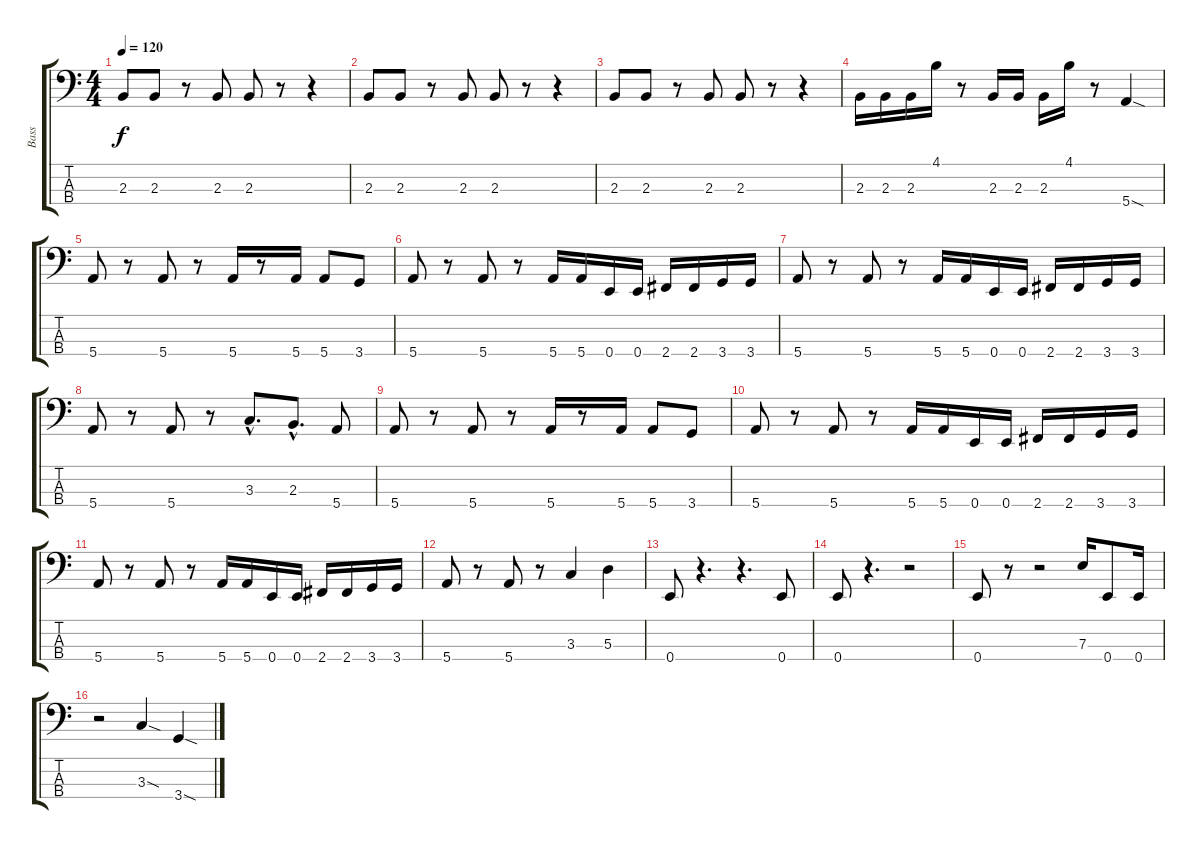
\track ("Bass" "Bass") {instrument slapbass1}
\staff {score tabs}
\tuning (G2 D2 A1 E1) {hide}
\ts (4 4)
\tempo 120
\clef f4
\ks c
2.3.8{dy f} 2.3.8 r.8 2.3.8 2.3.8 r.8 r.4 |
2.3.8 2.3.8 r.8 2.3.8 2.3.8 r.8 r.4 |
2.3.8 2.3.8 r.8 2.3.8 2.3.8 r.8 r.4 |
2.3.16 2.3.16 2.3.16 4.1.16 r.8 2.3.16 2.3.16 2.3.16 4.1.16 r.8 5.4{sod}.4 |
5.4.8 r.8 5.4.8 r.8 5.4.16 r.8 5.4.16 5.4.8 3.4.8 |
5.4.8 r.8 5.4.8 r.8 5.4.16 5.4.16 0.4.16 0.4.16 2.4.16 2.4.16 3.4.16 3.4.16 |
5.4.8 r.8 5.4.8 r.8 5.4.16 5.4.16 0.4.16 0.4.16 2.4.16 2.4.16 3.4.16 3.4.16 |
5.4.8 r.8 5.4.8 r.8 3.3{hac}.8{d} 2.3{hac}.8{d} 5.4.8 |
5.4.8 r.8 5.4.8 r.8 5.4.16 r.8 5.4.16 5.4.8 3.4.8 |
5.4.8 r.8 5.4.8 r.8 5.4.16 5.4.16 0.4.16 0.4.16 2.4.16 2.4.16 3.4.16 3.4.16 |
5.4.8 r.8 5.4.8 r.8 5.4.16 5.4.16 0.4.16 0.4.16 2.4.16 2.4.16 3.4.16 3.4.16 |
5.4.8 r.8 5.4.8 r.8 3.3.4 5.3.4 |
0.4.8 r.4{d} r.4{d} 0.4.8 |
0.4.8 r.4{d} r.2 |
0.4.8 r.8 r.2 7.3.16 0.4.8 0.4.16 |
r.2 3.3{sod}.4 3.4{sod}.4
